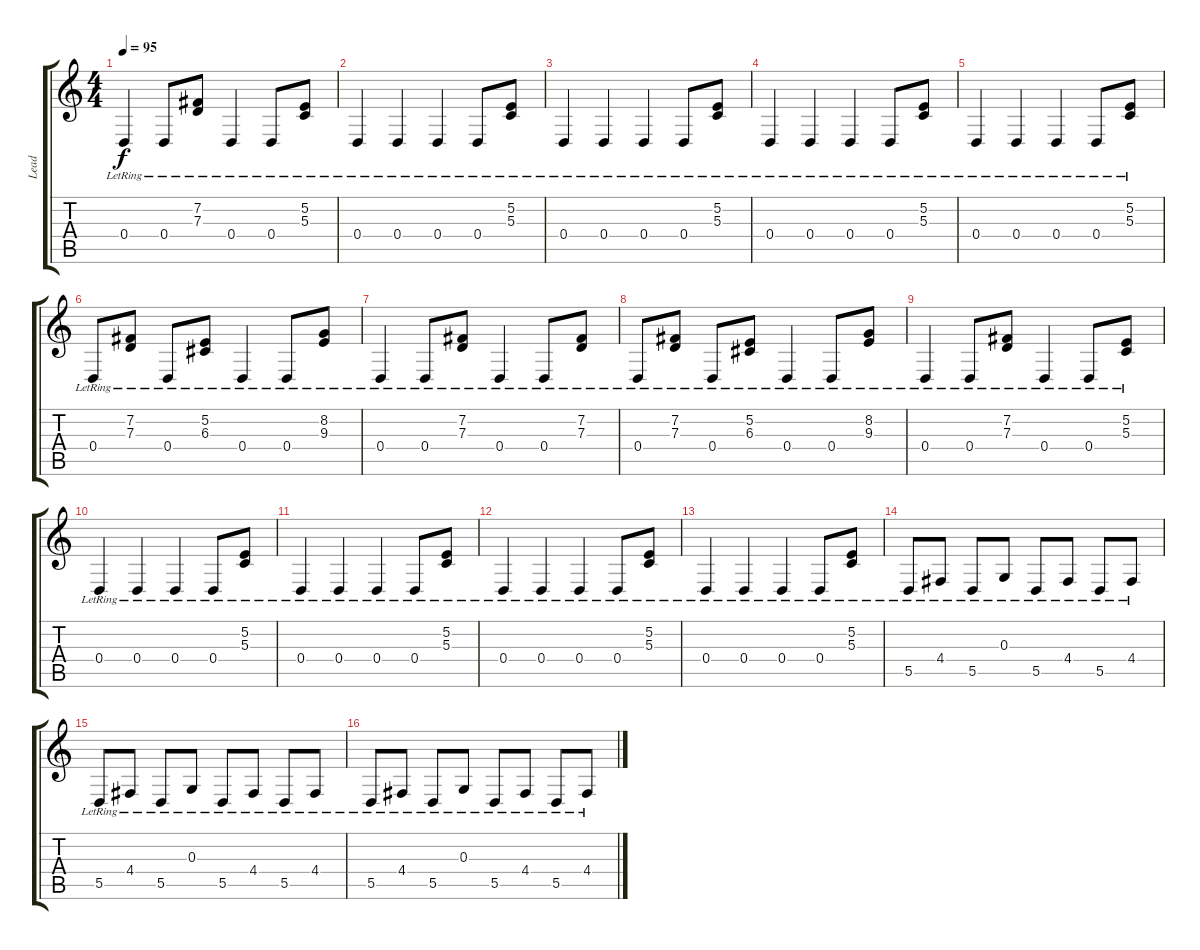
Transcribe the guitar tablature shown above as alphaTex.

\track ("Lead" "Lead") {instrument electricpiano1}
\staff {score tabs}
\tuning (E4 B3 G3 D3 A2 E2) {hide}
\ts (4 4)
\tempo 95
\clef g2
\ks c
0.4{lr}.4{dy f} 0.4{lr}.8 (7.2{lr} 7.3{lr}).8 0.4{lr}.4 0.4{lr}.8 (5.2{lr} 5.3{lr}).8 |
0.4{lr}.4 0.4{lr}.4 0.4{lr}.4 0.4{lr}.8 (5.2{lr} 5.3{lr}).8 |
0.4{lr}.4 0.4{lr}.4 0.4{lr}.4 0.4{lr}.8 (5.2{lr} 5.3{lr}).8 |
0.4{lr}.4 0.4{lr}.4 0.4{lr}.4 0.4{lr}.8 (5.2{lr} 5.3{lr}).8 |
0.4{lr}.4 0.4{lr}.4 0.4{lr}.4 0.4{lr}.8 (5.2{lr} 5.3{lr}).8 |
0.4{lr}.8 (7.2{lr} 7.3{lr}).8 0.4{lr}.8 (5.2{lr} 6.3{lr}).8 0.4{lr}.4 0.4{lr}.8 (8.2{lr} 9.3{lr}).8 |
0.4{lr}.4 0.4{lr}.8 (7.2{lr} 7.3{lr}).8 0.4{lr}.4 0.4{lr}.8 (7.2{lr} 7.3{lr}).8 |
0.4{lr}.8 (7.2{lr} 7.3{lr}).8 0.4{lr}.8 (5.2{lr} 6.3{lr}).8 0.4{lr}.4 0.4{lr}.8 (8.2{lr} 9.3{lr}).8 |
0.4{lr}.4 0.4{lr}.8 (7.2{lr} 7.3{lr}).8 0.4{lr}.4 0.4{lr}.8 (5.2{lr} 5.3{lr}).8 |
0.4{lr}.4 0.4{lr}.4 0.4{lr}.4 0.4{lr}.8 (5.2{lr} 5.3{lr}).8 |
0.4{lr}.4 0.4{lr}.4 0.4{lr}.4 0.4{lr}.8 (5.2{lr} 5.3{lr}).8 |
0.4{lr}.4 0.4{lr}.4 0.4{lr}.4 0.4{lr}.8 (5.2{lr} 5.3{lr}).8 |
0.4{lr}.4 0.4{lr}.4 0.4{lr}.4 0.4{lr}.8 (5.2{lr} 5.3{lr}).8 |
5.5{lr}.8 4.4{lr}.8 5.5{lr}.8 0.3{lr}.8 5.5{lr}.8 4.4{lr}.8 5.5{lr}.8 4.4{lr}.8 |
5.5{lr}.8 4.4{lr}.8 5.5{lr}.8 0.3{lr}.8 5.5{lr}.8 4.4{lr}.8 5.5{lr}.8 4.4{lr}.8 |
5.5{lr}.8 4.4{lr}.8 5.5{lr}.8 0.3{lr}.8 5.5{lr}.8 4.4{lr}.8 5.5{lr}.8 4.4{lr}.8
